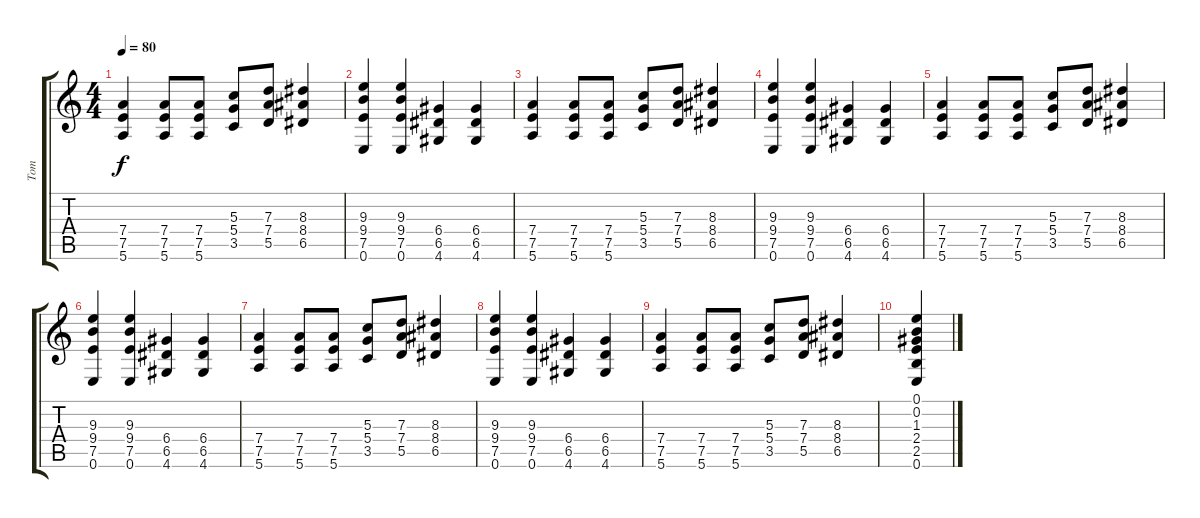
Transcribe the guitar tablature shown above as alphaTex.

\track ("Tom" "Tom") {instrument acousticguitarsteel}
\staff {score tabs}
\tuning (E4 B3 G3 D3 A2 E2) {hide}
\ts (4 4)
\tempo 80
\clef g2
\ks c
(7.4 7.5 5.6).4{dy f} (7.4 7.5 5.6).8 (7.4 7.5 5.6).8 (5.3 5.4 3.5).8 (7.3 7.4 5.5).8 (8.3 8.4 6.5).4 |
(9.3 9.4 7.5 0.6).4 (9.3 9.4 7.5 0.6).4 (6.4 6.5 4.6).4 (6.4 6.5 4.6).4 |
(7.4 7.5 5.6).4 (7.4 7.5 5.6).8 (7.4 7.5 5.6).8 (5.3 5.4 3.5).8 (7.3 7.4 5.5).8 (8.3 8.4 6.5).4 |
(9.3 9.4 7.5 0.6).4 (9.3 9.4 7.5 0.6).4 (6.4 6.5 4.6).4 (6.4 6.5 4.6).4 |
(7.4 7.5 5.6).4 (7.4 7.5 5.6).8 (7.4 7.5 5.6).8 (5.3 5.4 3.5).8 (7.3 7.4 5.5).8 (8.3 8.4 6.5).4 |
(9.3 9.4 7.5 0.6).4 (9.3 9.4 7.5 0.6).4 (6.4 6.5 4.6).4 (6.4 6.5 4.6).4 |
(7.4 7.5 5.6).4 (7.4 7.5 5.6).8 (7.4 7.5 5.6).8 (5.3 5.4 3.5).8 (7.3 7.4 5.5).8 (8.3 8.4 6.5).4 |
(9.3 9.4 7.5 0.6).4 (9.3 9.4 7.5 0.6).4 (6.4 6.5 4.6).4 (6.4 6.5 4.6).4 |
(7.4 7.5 5.6).4 (7.4 7.5 5.6).8 (7.4 7.5 5.6).8 (5.3 5.4 3.5).8 (7.3 7.4 5.5).8 (8.3 8.4 6.5).4 |
(0.1 0.2 1.3 2.4 2.5 0.6).4
